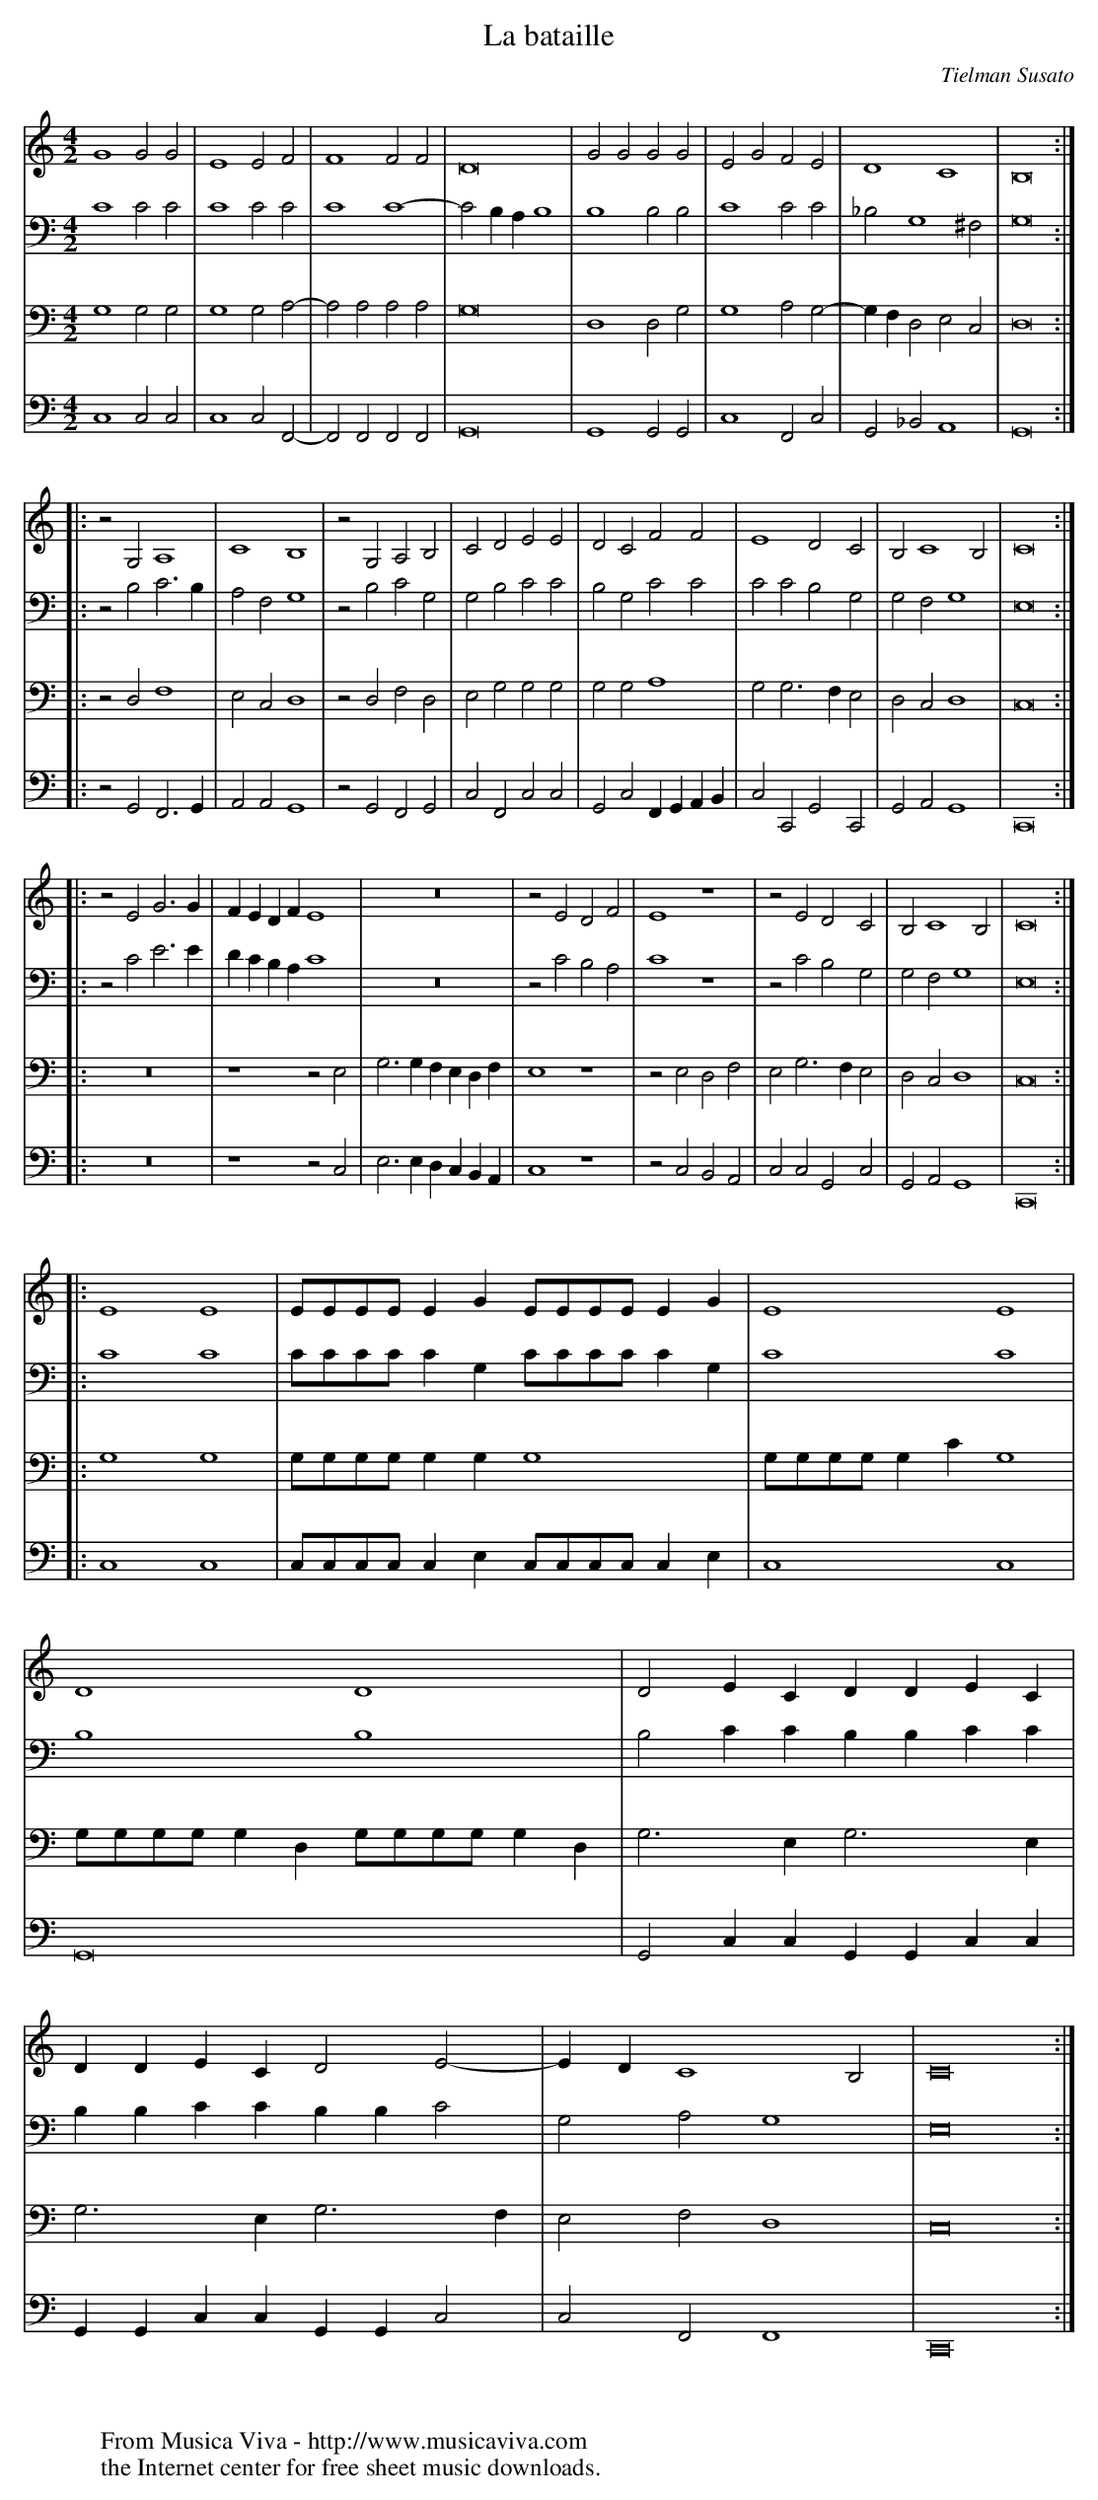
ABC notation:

X:1
T:La bataille
C:Tielman Susato
M:4/2
L:1/2
K:C
V:1
G2GG|E2EF|F2FF|D4|GGGG|EGFE|D2C2|B,4:|
|:zG,A,2|C2B,2|zG,A,B,|CDEE|DCFF|E2DC|B,C2B,|C4:|
|:zEG>G|F/E/D/F/E2|z4|zEDF|E2z2|zEDC|B,C2B,|C4:|
|:E2E2|E//E//E//E// E/G/ E//E//E//E// E/G/|E2E2|D2D2|DE/C/ D/D/E/C/|D/D/E/C/ DE-|E/D/C2B,|C4:|
V:2
C2CC|C2CC|C2C2-|CB,/A,/B,2|B,2B,B,|C2CC|_B,G,2^F,|G,4:|
|:zB,C>B,|A,F,G,2|zB,CG,|G,B,CC|B,G,CC|CCB,G,|G,F,G,2|E,4:|
|:zCE>E|D/C/B,/A,/C2|z4|zCB,A,|C2z2|zCB,G,|G,F,G,2|E,4:|
|:C2C2|C//C//C//C// C/G,/ C//C//C//C// C/G,/|C2C2|B,2B,2|B,C/C/ B,/B,/C/C/|B,/B,/C/C/ B,/B,/C|G,A,G,2|E,4:|
V:3
G,2G,G,|G,2G,A,-|A,A,A,A,|G,4|D,2D,G,|G,2A,G,-|G,/F,/D,E,C,|D,4:|
|:zD,F,2|E,C,D,2|zD,F,D,|E,G,G,G,|G,G,A,2|G,G,>F,E,|D,C,D,2|C,4:|
|:z4|z2zE,|G,>G, F,/E,/D,/F,/|E,2z2|zE,D,F,|E,G,>F,E,|D,C,D,2|C,4:|
|:G,2G,2|G,//G,//G,//G,// G,/G,/G,2|G,//G,//G,//G,// G,/C/G,2|\
G,//G,//G,//G,// G,/D,/ G,//G,//G,//G,// G,/D,/|\
G,>E,G,>E,|G,>E,G,>F,|E,F,D,2|C,4:|
V:4
C,2C,C,|C,2C,F,,-|F,,F,,F,,F,,|G,,4|G,,2G,,G,,|C,2F,,C,|G,,_B,,A,,2|G,,4:|
|:zG,,F,,>G,,|A,,A,,G,,2|zG,,F,,G,,|C,F,,C,C,|G,,C,F,,/G,,/A,,/B,,/|C,C,,G,,C,,|G,,A,,G,,2|C,,4:|
|:z4|z2zC,|E,>E, D,/C,/B,,/A,,/|C,2z2|zC,B,,A,,|C,C,G,,C,|G,,A,,G,,2|C,,4:|
|:C,2C,2|C,//C,//C,//C,// C,/E,/ C,//C,//C,//C,// C,/E,/|\
C,2C,2|G,,4|G,,C,/C,/ G,,/G,,/C,/C,/|G,,/G,,/C,/C,/ G,,/G,,/C,|C,F,,F,,2|C,,4:|
W:
W:
W:  From Musica Viva - http://www.musicaviva.com
W:  the Internet center for free sheet music downloads.
